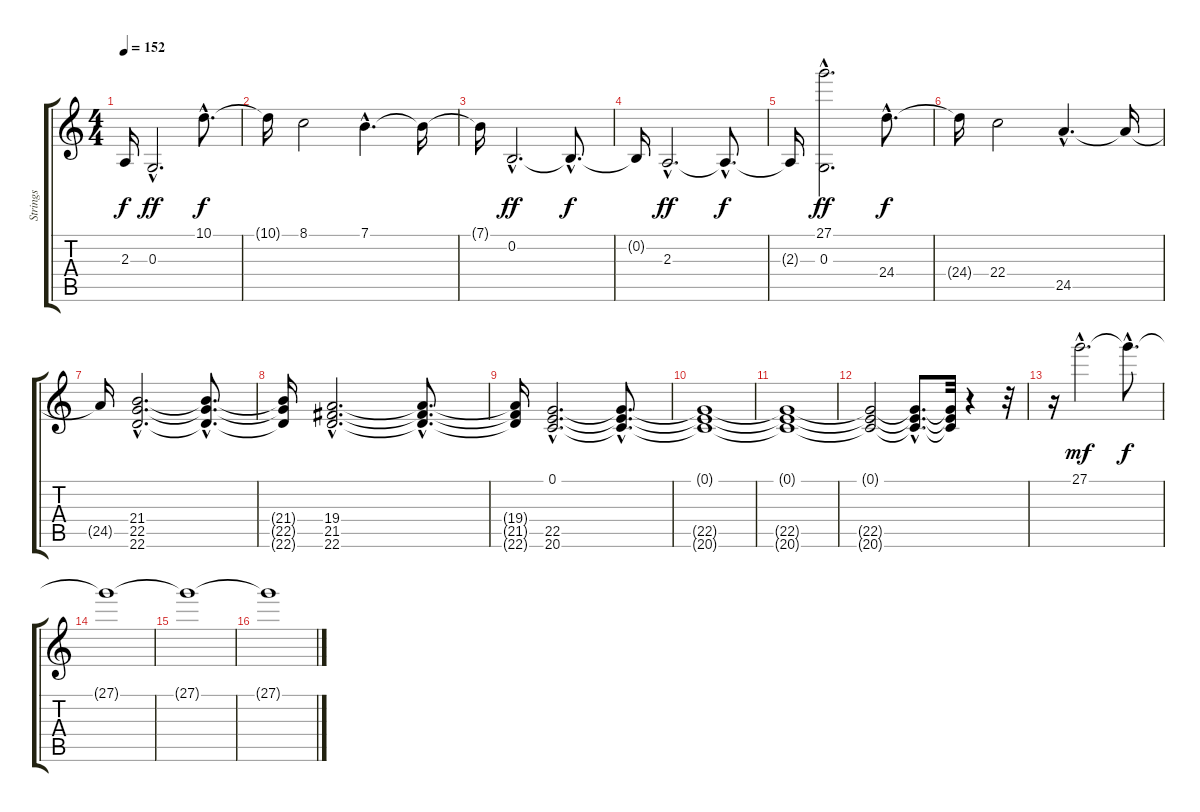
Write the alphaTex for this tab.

\track ("Strings" "Strings") {instrument stringensemble2}
\staff {score tabs}
\tuning (E4 B3 G3 D3 A2 E2) {hide}
\ts (4 4)
\tempo 152
\clef g2
\ks c
2.3{t}.16{dy f} 0.3{hac}.2{d dy ff} 10.1{hac}.8{d dy f} |
10.1{t}.16 8.1.2 7.1{hac}.4{d} 7.1{t}.16 |
7.1{t}.16 0.2{hac}.2{d dy ff} 0.2{hac t}.8{d dy f} |
0.2{t}.16 2.3{hac}.2{d dy ff} 2.3{hac t}.8{d dy f} |
2.3{t}.16 (27.1 0.3{hac}).2{d dy ff} 24.4{hac}.8{d dy f} |
24.4{t}.16 22.4.2 24.5{hac}.4{d} 24.5{t}.16 |
24.5{t}.16 (21.4{hac} 22.5{hac} 22.6{hac}).2{d} (21.4{hac t} 22.5{hac t} 22.6{hac t}).8{d} |
(21.4{t} 22.5{t} 22.6{t}).16 (19.4{hac} 21.5{hac} 22.6{hac}).2{d} (19.4{hac t} 21.5{hac t} 22.6{hac t}).8{d} |
(19.4{t} 21.5{t} 22.6{t}).16 (0.1{hac} 22.5{hac} 20.6{hac}).2{d} (0.1{hac t} 22.5{hac t} 20.6{hac t}).8{d} |
(0.1{t} 22.5{t} 20.6{t}).1 |
(0.1{t} 22.5{t} 20.6{t}).1 |
(0.1{t} 22.5{t} 20.6{t}).2 (0.1{hac t} 22.5{hac t} 20.6{hac t}).8{d} (0.1{t} 22.5{t} 20.6{t}).32 r.4 r.32 |
r.16 27.1{hac}.2{d dy mf volume 11} 27.1{hac t}.8{d dy f} |
27.1{t}.1 |
27.1{t}.1 |
27.1{t}.1
